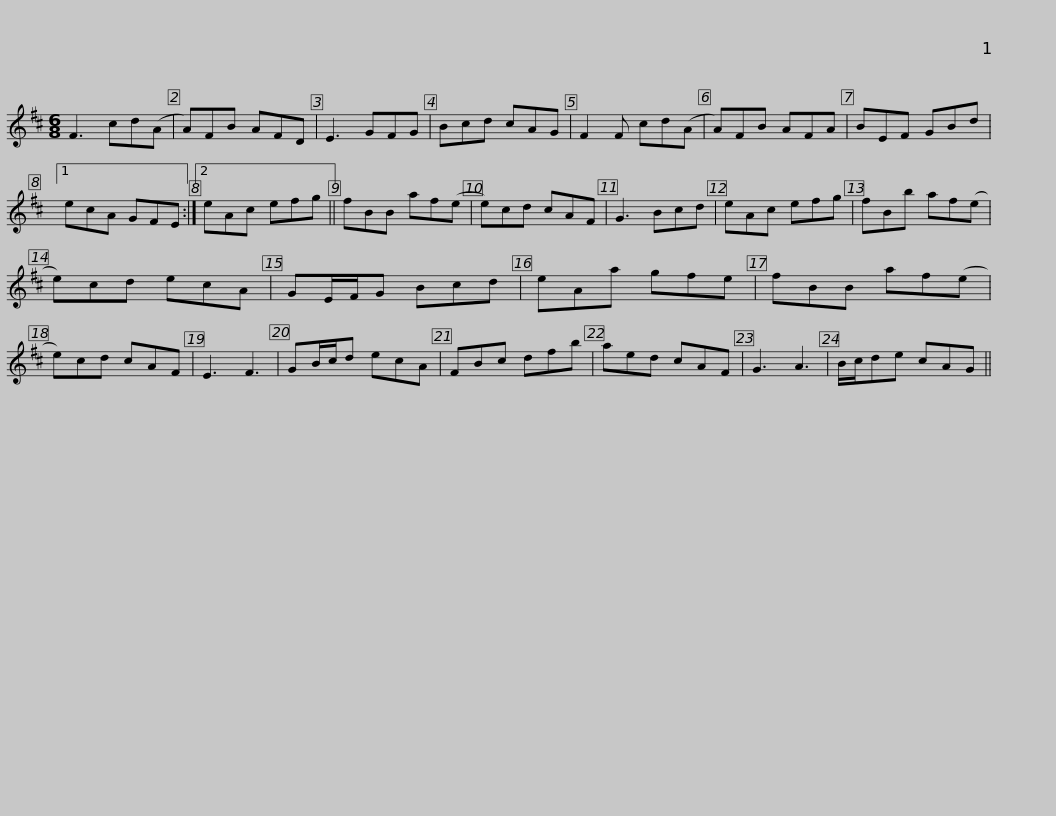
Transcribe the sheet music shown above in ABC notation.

X:1
L:1/8
M:6/8
I:linebreak $
K:D
V:1 treble
V:1
 F3 cd(A | A)FB AFD | E3 GFG | Bcd cAG | F2 F cd(A | %5
 A)FB AFA | BEF GBd |1$ ecA GFE :|2 eAc efg || fBB af(e | %10
 e)cd cAF | G3 Bcd | eAc efg | fBb af(e |$ e)cd ecA | %15
 GE/F/G Bcd | eAa gfe | fBB af(e | e)cd cAF | E3 F3 | %20
 GB/c/d ecA |$ FBc dfb | aed cAF | G3 A3 | B/c/de cAG || %25
